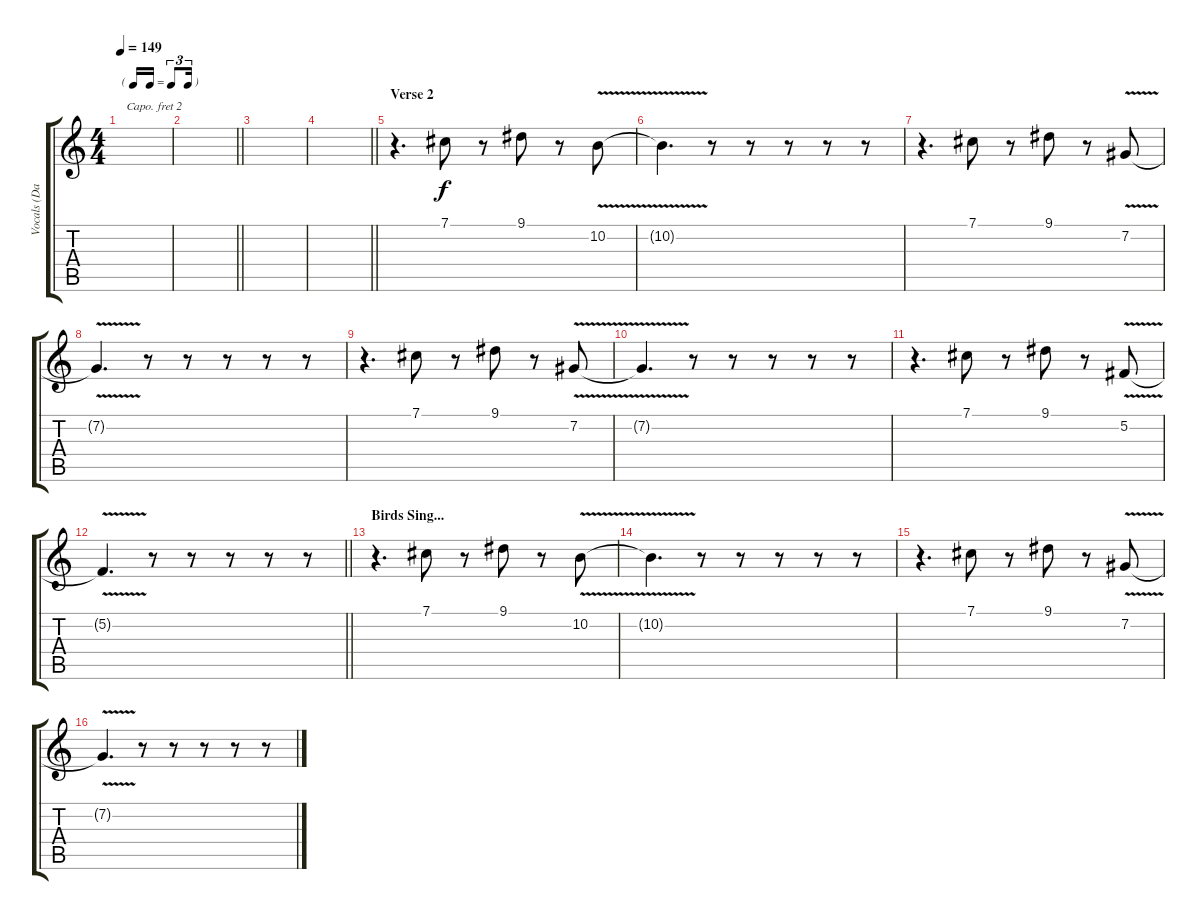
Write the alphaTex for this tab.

\track ("Vocals (Danny)" "Vocals (Da") {instrument englishhorn}
\staff {score tabs}
\capo 2
\tuning (E4 B3 G3 D3 A2 E2) {hide}
\ts (4 4)
\tf triplet16th
\tempo 149
\clef g2
\ks c
|
\barLineRight lightlight
|
|
\barLineRight lightlight
|
\section ("" "Verse 2")
r.4{d} 7.1.8 r.8 9.1.8 r.8 10.2{v}.8 |
10.2{t}.4{d} r.8 r.8 r.8 r.8 r.8 |
r.4{d} 7.1.8 r.8 9.1.8 r.8 7.2{v}.8 |
7.2{t}.4{d} r.8 r.8 r.8 r.8 r.8 |
r.4{d} 7.1.8 r.8 9.1.8 r.8 7.2{v}.8 |
7.2{t}.4{d} r.8 r.8 r.8 r.8 r.8 |
r.4{d} 7.1.8 r.8 9.1.8 r.8 5.2{v}.8 |
\barLineRight lightlight
5.2{t}.4{d} r.8 r.8 r.8 r.8 r.8 |
\section ("" "Birds Sing...")
r.4{d} 7.1.8 r.8 9.1.8 r.8 10.2{v}.8 |
10.2{t}.4{d} r.8 r.8 r.8 r.8 r.8 |
r.4{d} 7.1.8 r.8 9.1.8 r.8 7.2{v}.8 |
7.2{t}.4{d} r.8 r.8 r.8 r.8 r.8
